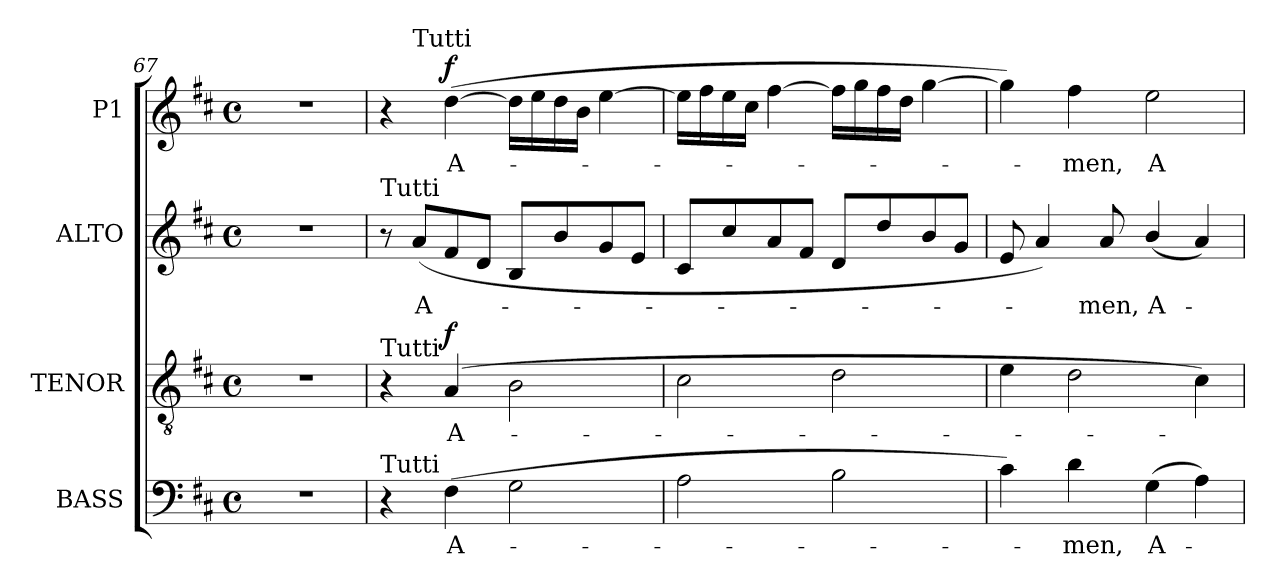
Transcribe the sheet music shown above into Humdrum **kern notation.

**kern	**text	**kern	**text	**dynam	**kern	**text	**kern	**text	**dynam
*part4	*part4	*part3	*part3	*part3	*part2	*part2	*part1	*part1	*part1
*staff4	*staff4	*staff3	*staff3	*staff3	*staff2	*staff2	*staff1	*staff1	*staff1
*I"BASS	*	*I"TENOR	*	*	*I"ALTO	*	*I"P1	*	*
*clefF4	*	*clefGv2	*	*	*clefG2	*	*clefG2	*	*
*	*	*ITrd7c12	*	*	*	*	*	*	*
*k[f#c#]	*	*k[f#c#]	*	*	*k[f#c#]	*	*k[f#c#]	*	*
*D:	*	*D:	*	*	*D:	*	*D:	*	*
*M4/4	*	*M4/4	*	*	*M4/4	*	*M4/4	*	*
*met(c)	*	*met(c)	*	*	*met(c)	*	*met(c)	*	*
=67	=67	=67	=67	=67	=67	=67	=67	=67	=67
1r	.	1r	.	.	1r	.	1r	.	.
=68	=68	=68	=68	=68	=68	=68	=68	=68	=68
!	!	!	!	!	!LO:TX:a:t=Tutti	!	!	!	!
!	!	!LO:TX:a:t=Tutti	!	!	!	!	!	!	!
!LO:TX:a:t=Tutti	!	!	!	!	!	!	!	!	!
*	*	*	*	*	*	*	*^	*	*
4r	.	4r	.	.	8r	.	4r	8ryy	.	.
!	!	!	!	!	!	!	!	!LO:TX:a:t=Tutti	!	!
!	!	!	!	!	!	!LO:LY:b:color=#000000	!	!	!	!
.	.	.	.	.	(8ai/L	A-	.	2..ryy	.	.
!	!LO:LY:b:color=#000000	!	!	!	!	!	!	!	!	!
!	!	!	!LO:LY:b:color=#000000	!	!	!	!	!	!	!
!	!	!	!	!	!	!	!	!	!LO:LY:b:color=#000000	!
(4F#i\	A-	(4AAi/	A-	f	8f#i/	.	([4ddi\	.	A-	f
.	.	.	.	.	8di/J	.	.	.	.	.
2Gi\	.	2BBi\	.	.	8Bi/L	.	16ddi\LL]	.	.	.
.	.	.	.	.	.	.	16eei\	.	.	.
.	.	.	.	.	8bi/	.	16ddi\	.	.	.
.	.	.	.	.	.	.	16bi\JJ	.	.	.
.	.	.	.	.	8gi/	.	[4eei\	.	.	.
.	.	.	.	.	8ei/J	.	.	.	.	.
*	*	*	*	*	*	*	*v	*v	*	*
=69	=69	=69	=69	=69	=69	=69	=69	=69	=69
2Ai\	.	2C#i\	.	.	8c#i/L	.	16eei\LL]	.	.
.	.	.	.	.	.	.	16ff#i\	.	.
.	.	.	.	.	8cc#i/	.	16eei\	.	.
.	.	.	.	.	.	.	16cc#i\JJ	.	.
.	.	.	.	.	8ai/	.	[4ff#i\	.	.
.	.	.	.	.	8f#i/J	.	.	.	.
2Bi\	.	2Di\	.	.	8di/L	.	16ff#i\LL]	.	.
.	.	.	.	.	.	.	16ggi\	.	.
.	.	.	.	.	8ddi/	.	16ff#i\	.	.
.	.	.	.	.	.	.	16ddi\JJ	.	.
.	.	.	.	.	8bi/	.	[4ggi\	.	.
.	.	.	.	.	8gi/J	.	.	.	.
=70	=70	=70	=70	=70	=70	=70	=70	=70	=70
4c#i\)	.	4Ei\	.	.	8ei/	.	4ggi\])	.	.
.	.	.	.	.	4ai/)	.	.	.	.
!	!LO:LY:b:color=#000000	!	!	!	!	!	!	!	!
!	!	!	!	!	!	!	!	!LO:LY:b:color=#000000	!
4di\	-men,	2Di\	.	.	.	.	4ff#i\	-men,	.
!	!	!	!	!	!	!LO:LY:b:color=#000000	!	!	!
.	.	.	.	.	8ai/	-men,	.	.	.
!	!LO:LY:b:color=#000000	!	!	!	!	!	!	!	!
!	!	!	!	!	!	!LO:LY:b:color=#000000	!	!	!
!	!	!	!	!	!	!	!	!LO:LY:b:color=#000000	!
(4Gi\	A-	.	.	.	(4bi/	A-	2eei\	A-	.
4Ai\)	.	4C#i\)	.	.	4ai/)	.	.	.	.
=	=	=	=	=	=	=	=	=	=
*-	*-	*-	*-	*-	*-	*-	*-	*-	*-
